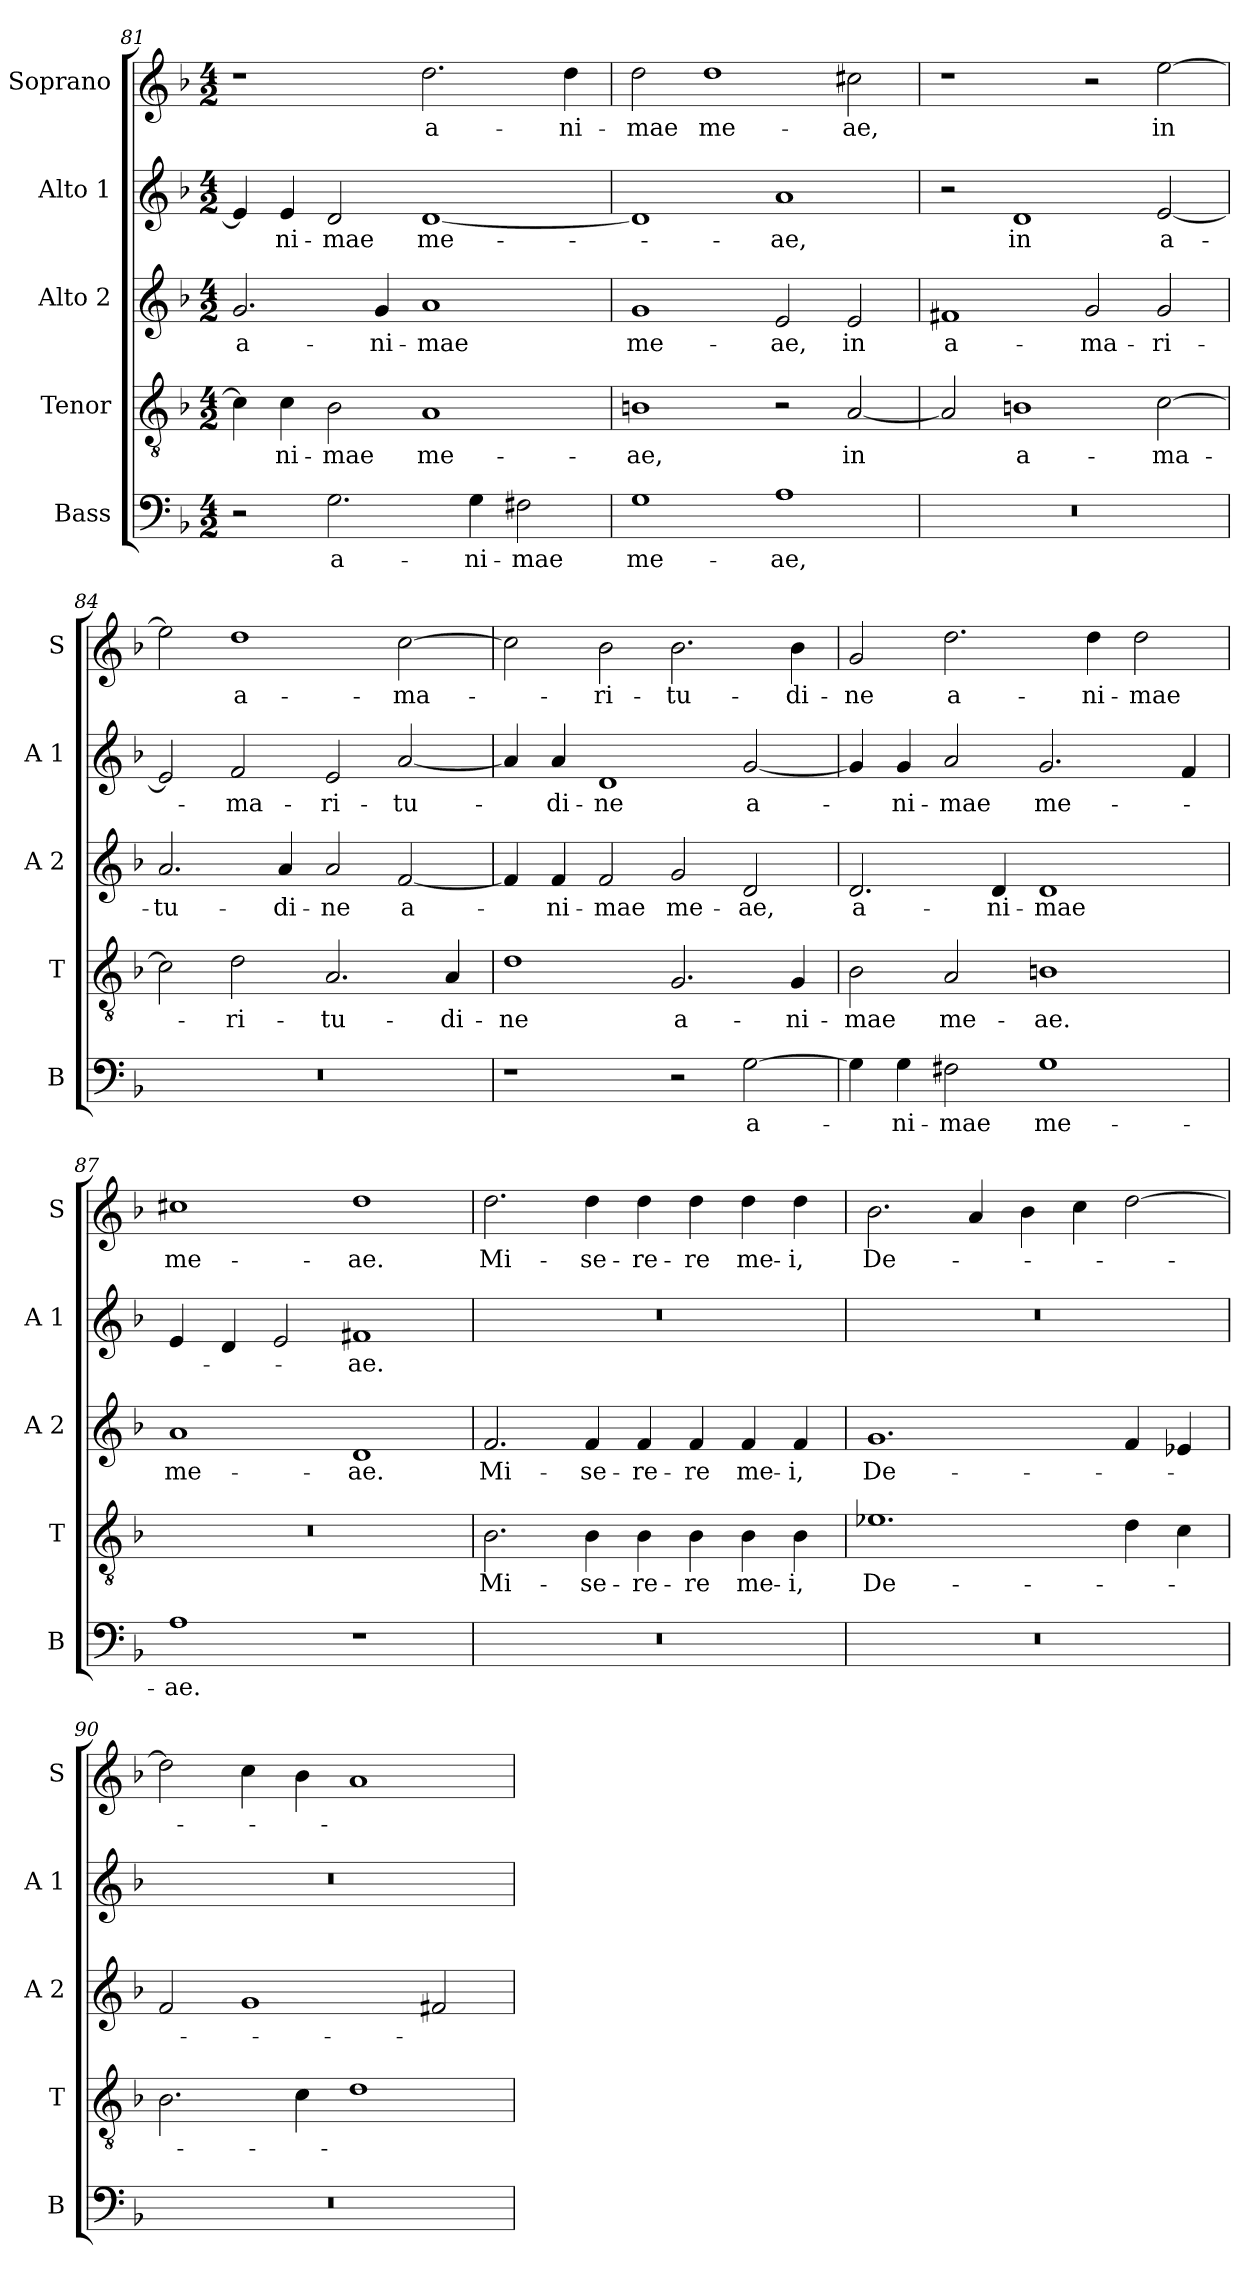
**kern	**text	**kern	**text	**kern	**text	**kern	**text	**kern	**text
*part5	*part5	*part4	*part4	*part3	*part3	*part2	*part2	*part1	*part1
*staff5	*staff5	*staff4	*staff4	*staff3	*staff3	*staff2	*staff2	*staff1	*staff1
*I"Bass	*	*I"Tenor	*	*I"Alto 2	*	*I"Alto 1	*	*I"Soprano	*
*I'B	*	*I'T	*	*I'A 2	*	*I'A 1	*	*I'S	*
*clefF4	*	*clefGv2	*	*clefG2	*	*clefG2	*	*clefG2	*
*k[b-]	*	*k[b-]	*	*k[b-]	*	*k[b-]	*	*k[b-]	*
*F:	*	*F:	*	*F:	*	*F:	*	*F:	*
*M4/2	*	*M4/2	*	*M4/2	*	*M4/2	*	*M4/2	*
=81	=81	=81	=81	=81	=81	=81	=81	=81	=81
!	!	!	!	!	!LO:LY:b	!	!	!	!
2r	.	4c\]	.	2.g/	a-	4e/]	.	1r	.
!	!	!	!LO:LY:b	!	!	!	!LO:LY:b	!	!
.	.	4c\	-ni-	.	.	4e/	-ni-	.	.
!	!LO:LY:b	!	!LO:LY:b	!	!	!	!LO:LY:b	!	!
2.G\	a-	2B-\	-mae	.	.	2d/	-mae	.	.
!	!	!	!	!	!LO:LY:b	!	!	!	!
.	.	.	.	4g/	-ni-	.	.	.	.
!	!	!	!LO:LY:b	!	!LO:LY:b	!	!LO:LY:b	!	!LO:LY:b
.	.	1A	me-	1a	-mae	[1d	me-	2.dd\	a-
!	!LO:LY:b	!	!	!	!	!	!	!	!
4G\	-ni-	.	.	.	.	.	.	.	.
!	!LO:LY:b	!	!	!	!	!	!	!	!
2F#X\	-mae	.	.	.	.	.	.	.	.
!	!	!	!	!	!	!	!	!	!LO:LY:b
.	.	.	.	.	.	.	.	4dd\	-ni-
=82	=82	=82	=82	=82	=82	=82	=82	=82	=82
!	!LO:LY:b	!	!LO:LY:b	!	!LO:LY:b	!	!	!	!LO:LY:b
1G	me-	1Bn	-ae,	1g	me-	1d]	.	2dd\	-mae
!	!	!	!	!	!	!	!	!	!LO:LY:b
.	.	.	.	.	.	.	.	1dd	me-
!	!LO:LY:b	!	!	!	!LO:LY:b	!	!LO:LY:b	!	!
1A	-ae,	2r	.	2e/	-ae,	1a	-ae,	.	.
!	!	!	!LO:LY:b	!	!LO:LY:b	!	!	!	!LO:LY:b
.	.	[2A/	in	2e/	in	.	.	2cc#X\	-ae,
=83	=83	=83	=83	=83	=83	=83	=83	=83	=83
!	!	!	!	!	!LO:LY:b	!	!	!	!
0r	.	2A/]	.	1f#X	a-	2r	.	1r	.
!	!	!	!LO:LY:b	!	!	!	!LO:LY:b	!	!
.	.	1Bn	a-	.	.	1d	in	.	.
!	!	!	!	!	!LO:LY:b	!	!	!	!
.	.	.	.	2g/	-ma-	.	.	2r	.
!	!	!	!LO:LY:b	!	!LO:LY:b	!	!LO:LY:b	!	!LO:LY:b
.	.	[2c\	-ma-	2g/	-ri-	[2e/	a-	[2ee\	in
!!LO:LB:g=z
=84	=84	=84	=84	=84	=84	=84	=84	=84	=84
!	!	!	!	!	!LO:LY:b	!	!	!	!
0r	.	2c\]	.	2.a/	-tu-	2e/]	.	2ee\]	.
!	!	!	!LO:LY:b	!	!	!	!LO:LY:b	!	!LO:LY:b
.	.	2d\	-ri-	.	.	2f/	-ma-	1dd	a-
!	!	!	!	!	!LO:LY:b	!	!	!	!
.	.	.	.	4a/	-di-	.	.	.	.
!	!	!	!LO:LY:b	!	!LO:LY:b	!	!LO:LY:b	!	!
.	.	2.A/	-tu-	2a/	-ne	2e/	-ri-	.	.
!	!	!	!	!	!LO:LY:b	!	!LO:LY:b	!	!LO:LY:b
.	.	.	.	[2f/	a-	[2a/	-tu-	[2cc\	-ma-
!	!	!	!LO:LY:b	!	!	!	!	!	!
.	.	4A/	-di-	.	.	.	.	.	.
=85	=85	=85	=85	=85	=85	=85	=85	=85	=85
!	!	!	!LO:LY:b	!	!	!	!	!	!
1r	.	1d	-ne	4f/]	.	4a/]	.	2cc\]	.
!	!	!	!	!	!LO:LY:b	!	!LO:LY:b	!	!
.	.	.	.	4f/	-ni-	4a/	-di-	.	.
!	!	!	!	!	!LO:LY:b	!	!LO:LY:b	!	!LO:LY:b
.	.	.	.	2f/	-mae	1d	-ne	2b-\	-ri-
!	!	!	!LO:LY:b	!	!LO:LY:b	!	!	!	!LO:LY:b
2r	.	2.G/	a-	2g/	me-	.	.	2.b-\	-tu-
!	!LO:LY:b	!	!	!	!LO:LY:b	!	!LO:LY:b	!	!
[2G\	a-	.	.	2d/	-ae,	[2g/	a-	.	.
!	!	!	!LO:LY:b	!	!	!	!	!	!LO:LY:b
.	.	4G/	-ni-	.	.	.	.	4b-\	-di-
=86	=86	=86	=86	=86	=86	=86	=86	=86	=86
!	!	!	!LO:LY:b	!	!LO:LY:b	!	!	!	!LO:LY:b
4G\]	.	2B-\	-mae	2.d/	a-	4g/]	.	2g/	-ne
!	!LO:LY:b	!	!	!	!	!	!LO:LY:b	!	!
4G\	-ni-	.	.	.	.	4g/	-ni-	.	.
!	!LO:LY:b	!	!LO:LY:b	!	!	!	!LO:LY:b	!	!LO:LY:b
2F#X\	-mae	2A/	me-	.	.	2a/	-mae	2.dd\	a-
!	!	!	!	!	!LO:LY:b	!	!	!	!
.	.	.	.	4d/	-ni-	.	.	.	.
!	!LO:LY:b	!	!LO:LY:b	!	!LO:LY:b	!	!LO:LY:b	!	!
1G	me-	1Bn	-ae.	1d	-mae	2.g/	me-	.	.
!	!	!	!	!	!	!	!	!	!LO:LY:b
.	.	.	.	.	.	.	.	4dd\	-ni-
!	!	!	!	!	!	!	!	!	!LO:LY:b
.	.	.	.	.	.	.	.	2dd\	-mae
.	.	.	.	.	.	4f/	.	.	.
=87	=87	=87	=87	=87	=87	=87	=87	=87	=87
!	!LO:LY:b	!	!	!	!LO:LY:b	!	!	!	!LO:LY:b
1A	-ae.	0r	.	1a	me-	4e/	.	1cc#X	me-
.	.	.	.	.	.	4d/	.	.	.
.	.	.	.	.	.	2e/	.	.	.
!	!	!	!	!	!LO:LY:b	!	!LO:LY:b	!	!LO:LY:b
1r	.	.	.	1d	-ae.	1f#X	-ae.	1dd	-ae.
!!LO:LB:g=z
=88	=88	=88	=88	=88	=88	=88	=88	=88	=88
!	!	!	!LO:LY:b	!	!LO:LY:b	!	!	!	!LO:LY:b
0r	.	2.B-\	Mi-	2.f/	Mi-	0r	.	2.dd\	Mi-
!	!	!	!LO:LY:b	!	!LO:LY:b	!	!	!	!LO:LY:b
.	.	4B-\	-se-	4f/	-se-	.	.	4dd\	-se-
!	!	!	!LO:LY:b	!	!LO:LY:b	!	!	!	!LO:LY:b
.	.	4B-\	-re-	4f/	-re-	.	.	4dd\	-re-
!	!	!	!LO:LY:b	!	!LO:LY:b	!	!	!	!LO:LY:b
.	.	4B-\	-re	4f/	-re	.	.	4dd\	-re
!	!	!	!LO:LY:b	!	!LO:LY:b	!	!	!	!LO:LY:b
.	.	4B-\	me-	4f/	me-	.	.	4dd\	me-
!	!	!	!LO:LY:b	!	!LO:LY:b	!	!	!	!LO:LY:b
.	.	4B-\	-i,	4f/	-i,	.	.	4dd\	-i,
=89	=89	=89	=89	=89	=89	=89	=89	=89	=89
!	!	!	!LO:LY:b	!	!LO:LY:b	!	!	!	!LO:LY:b
0r	.	1.e-X	De-	1.g	De-	0r	.	2.b-\	De-
.	.	.	.	.	.	.	.	4a/	.
.	.	.	.	.	.	.	.	4b-\	.
.	.	.	.	.	.	.	.	4cc\	.
.	.	4d\	.	4f/	.	.	.	[2dd\	.
.	.	4c\	.	4e-X/	.	.	.	.	.
=90	=90	=90	=90	=90	=90	=90	=90	=90	=90
0r	.	2.B-\	.	2f/	.	0r	.	2dd\]	.
.	.	.	.	1g	.	.	.	4cc\	.
.	.	4c\	.	.	.	.	.	4b-\	.
.	.	1d	.	.	.	.	.	1a	.
.	.	.	.	2f#X/	.	.	.	.	.
=	=	=	=	=	=	=	=	=	=
*-	*-	*-	*-	*-	*-	*-	*-	*-	*-
